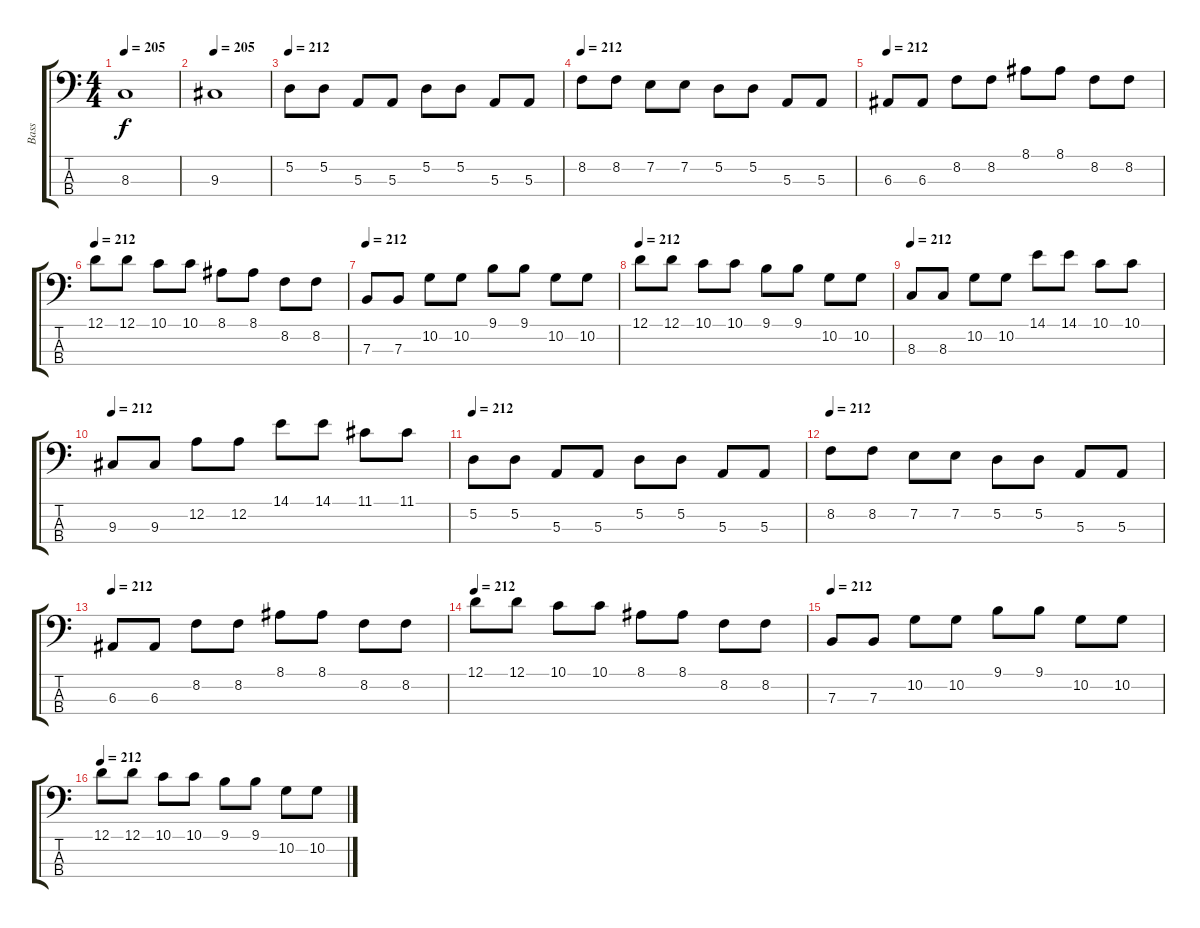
\track ("Bass" "Bass") {instrument electricbasspick}
\staff {score tabs}
\tuning (D2 A1 E1 B0) {hide}
\ts (4 4)
\tempo 205
\clef f4
\ks c
8.3.1{dy f} |
\tempo 205
9.3.1 |
\tempo 212
5.2.8 5.2.8 5.3.8 5.3.8 5.2.8 5.2.8 5.3.8 5.3.8 |
\tempo 212
8.2.8 8.2.8 7.2.8 7.2.8 5.2.8 5.2.8 5.3.8 5.3.8 |
\tempo 212
6.3.8 6.3.8 8.2.8 8.2.8 8.1.8 8.1.8 8.2.8 8.2.8 |
\tempo 212
12.1.8 12.1.8 10.1.8 10.1.8 8.1.8 8.1.8 8.2.8 8.2.8 |
\tempo 212
7.3.8 7.3.8 10.2.8 10.2.8 9.1.8 9.1.8 10.2.8 10.2.8 |
\tempo 212
12.1.8 12.1.8 10.1.8 10.1.8 9.1.8 9.1.8 10.2.8 10.2.8 |
\tempo 212
8.3.8 8.3.8 10.2.8 10.2.8 14.1.8 14.1.8 10.1.8 10.1.8 |
\tempo 212
9.3.8 9.3.8 12.2.8 12.2.8 14.1.8 14.1.8 11.1.8 11.1.8 |
\tempo 212
5.2.8 5.2.8 5.3.8 5.3.8 5.2.8 5.2.8 5.3.8 5.3.8 |
\tempo 212
8.2.8 8.2.8 7.2.8 7.2.8 5.2.8 5.2.8 5.3.8 5.3.8 |
\tempo 212
6.3.8 6.3.8 8.2.8 8.2.8 8.1.8 8.1.8 8.2.8 8.2.8 |
\tempo 212
12.1.8 12.1.8 10.1.8 10.1.8 8.1.8 8.1.8 8.2.8 8.2.8 |
\tempo 212
7.3.8 7.3.8 10.2.8 10.2.8 9.1.8 9.1.8 10.2.8 10.2.8 |
\tempo 212
12.1.8 12.1.8 10.1.8 10.1.8 9.1.8 9.1.8 10.2.8 10.2.8
